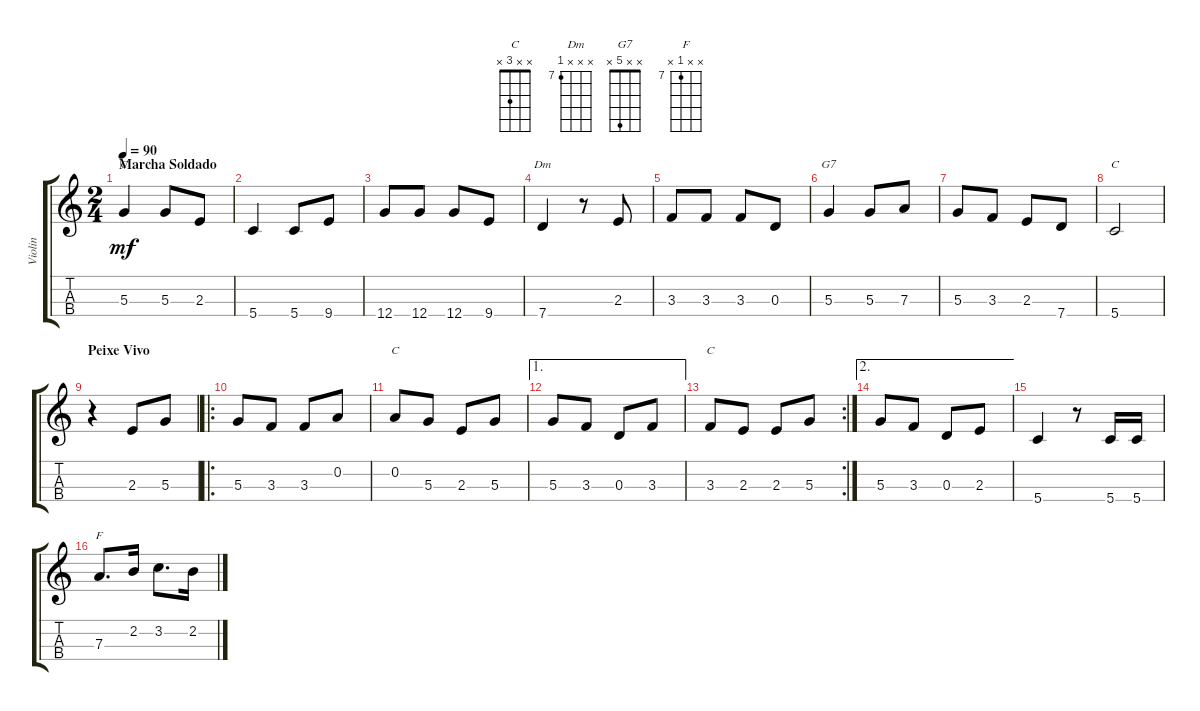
\track ("Violin" "Violin") {instrument stringensemble1}
\staff {score tabs}
\tuning (E5 A4 D4 G3) {hide}
\chord ("C" x x 5 x)
\chord ("Dm" x x x 7) {firstfret 7}
\chord ("G7" x x 5 x)
\chord ("C" x x x 5)
\chord ("C" x 0 x x)
\chord ("C" x x 3 x)
\chord ("F" x x 7 x) {firstfret 7}
\ts (2 4)
\section ("" "Marcha Soldado")
\tempo 90
\clef g2
\ks c
5.3.4{ch "C" dy mf instrument stringensemble1} 5.3.8 2.3.8 |
5.4.4 5.4.8 9.4.8 |
12.4.8 12.4.8 12.4.8 9.4.8 |
7.4.4{ch "Dm"} r.8 2.3.8 |
3.3.8 3.3.8 3.3.8 0.3.8 |
5.3.4{ch "G7"} 5.3.8 7.3.8 |
5.3.8 3.3.8 2.3.8 7.4.8 |
5.4.2{ch "C"} |
\section ("" "Peixe Vivo")
r.4 2.3.8 5.3.8 |
\ro
5.3.8 3.3.8 3.3.8 0.2.8 |
0.2.8{ch "C"} 5.3.8 2.3.8 5.3.8 |
\ae 1
5.3.8 3.3.8 0.3.8 3.3.8 |
\rc 2
3.3.8{ch "C"} 2.3.8 2.3.8 5.3.8 |
\ae 2
5.3.8 3.3.8 0.3.8 2.3.8 |
5.4.4 r.8 5.4.16 5.4.16 |
7.3.8{d ch "F"} 2.2.16 3.2.8{d} 2.2.16
